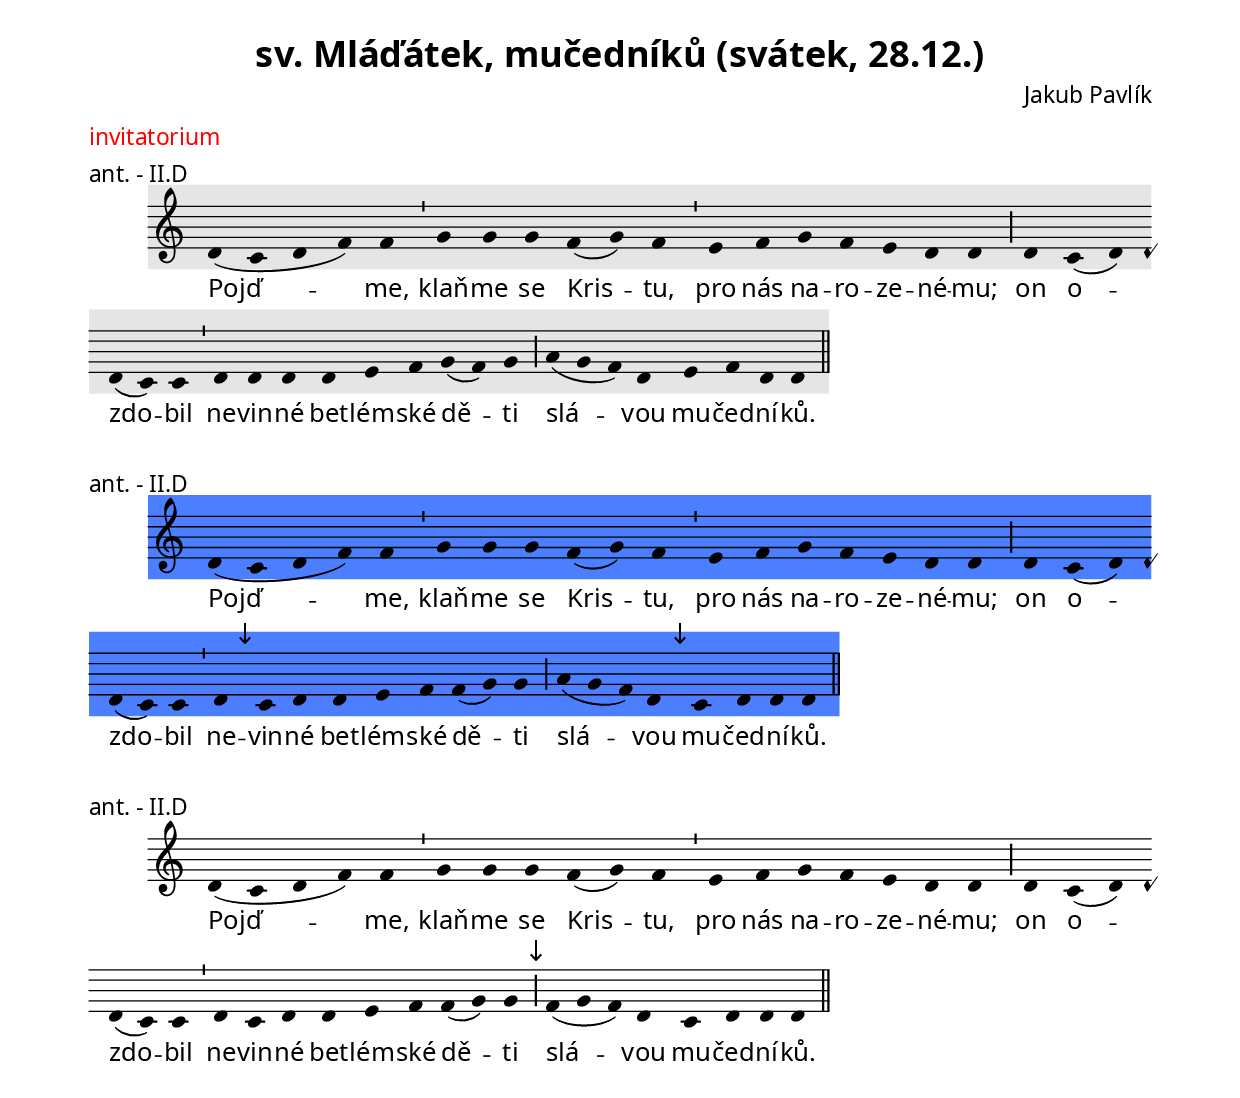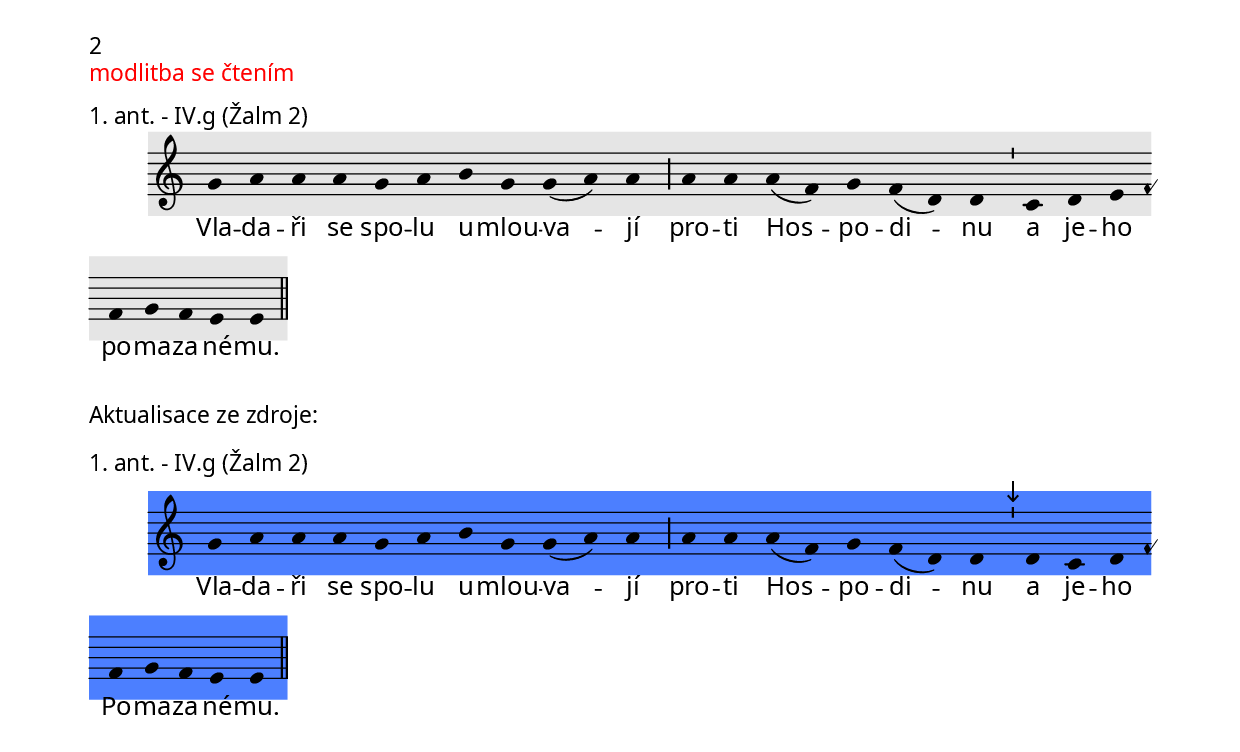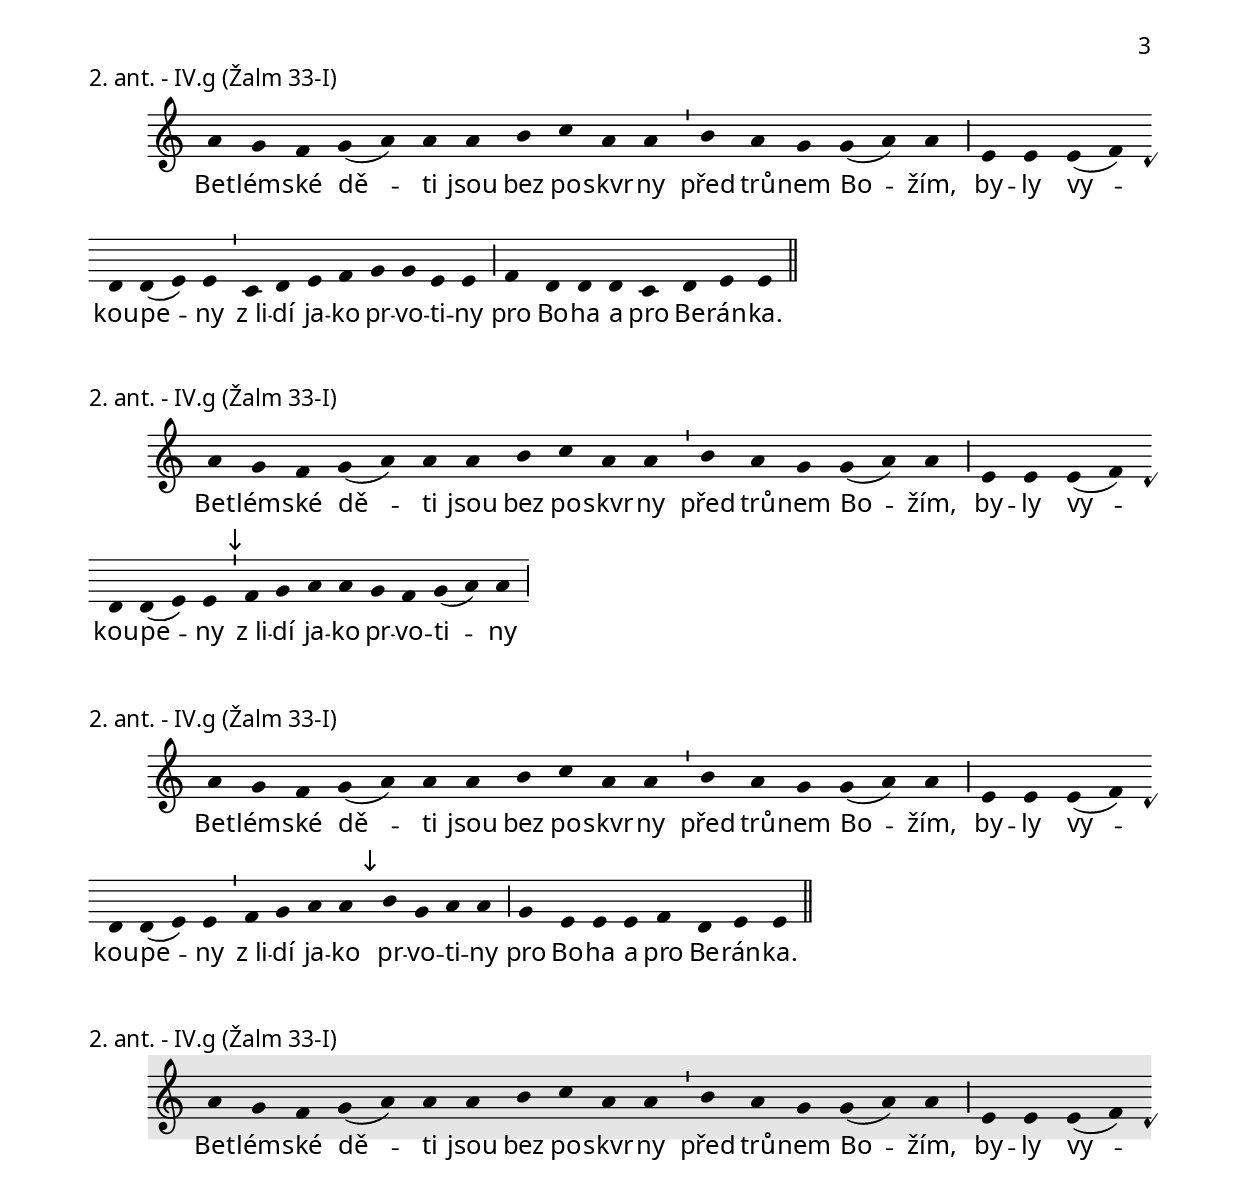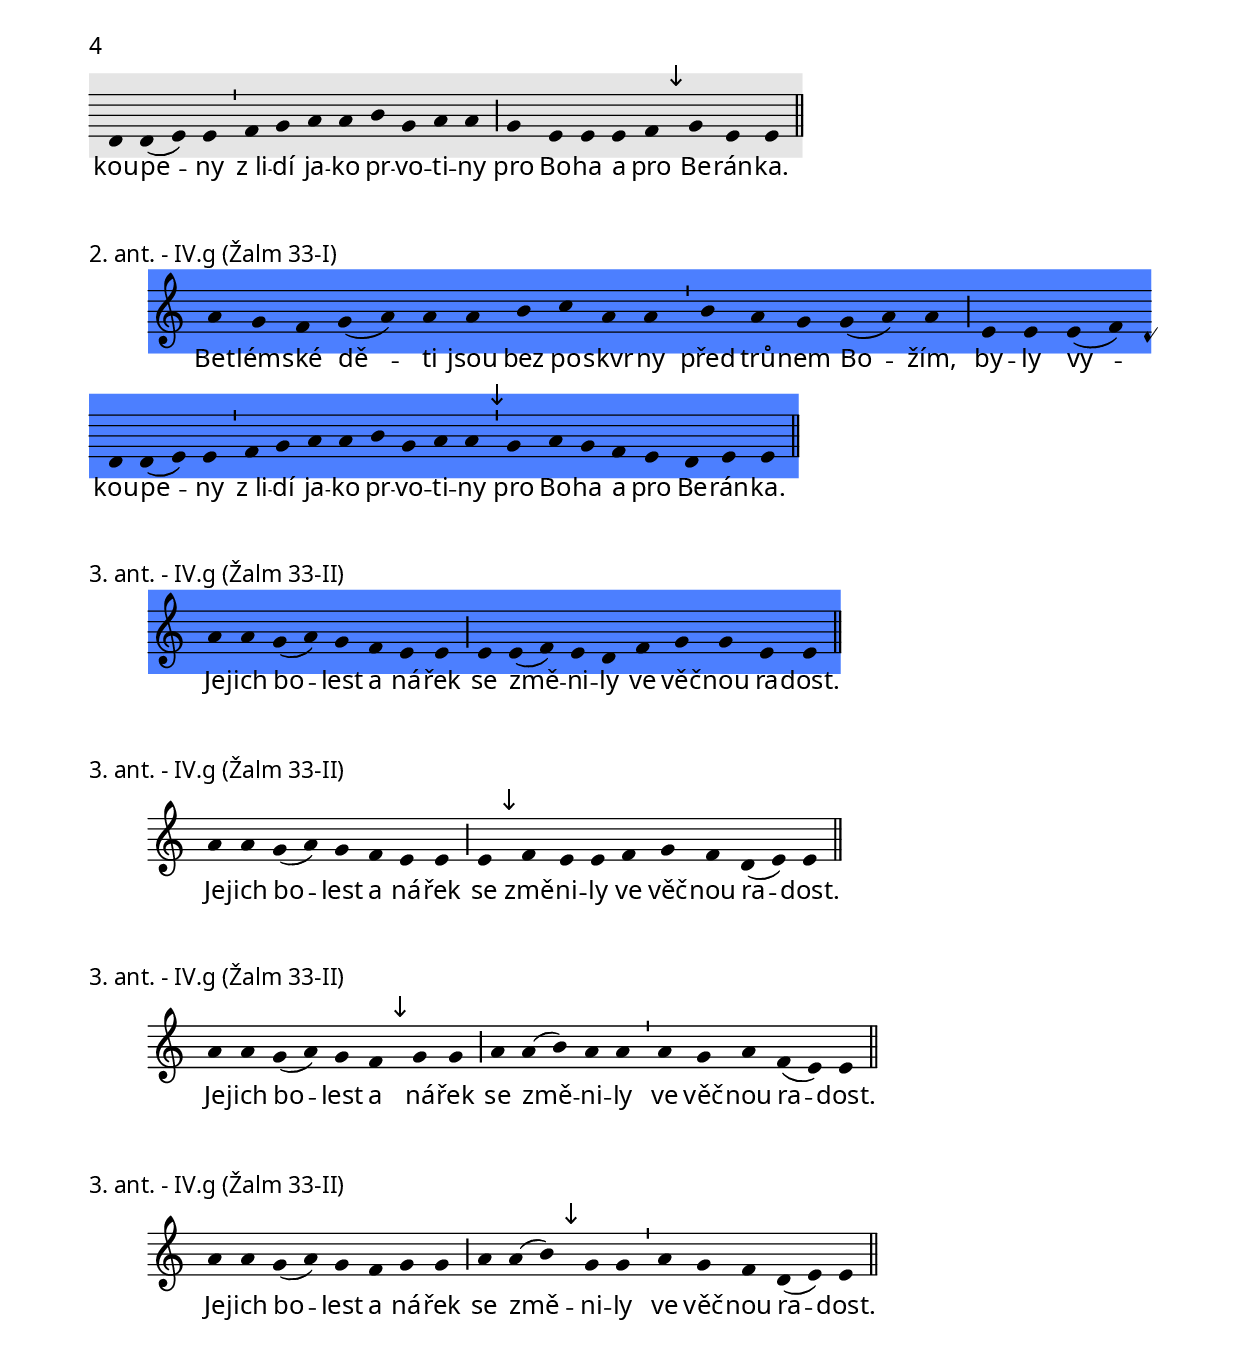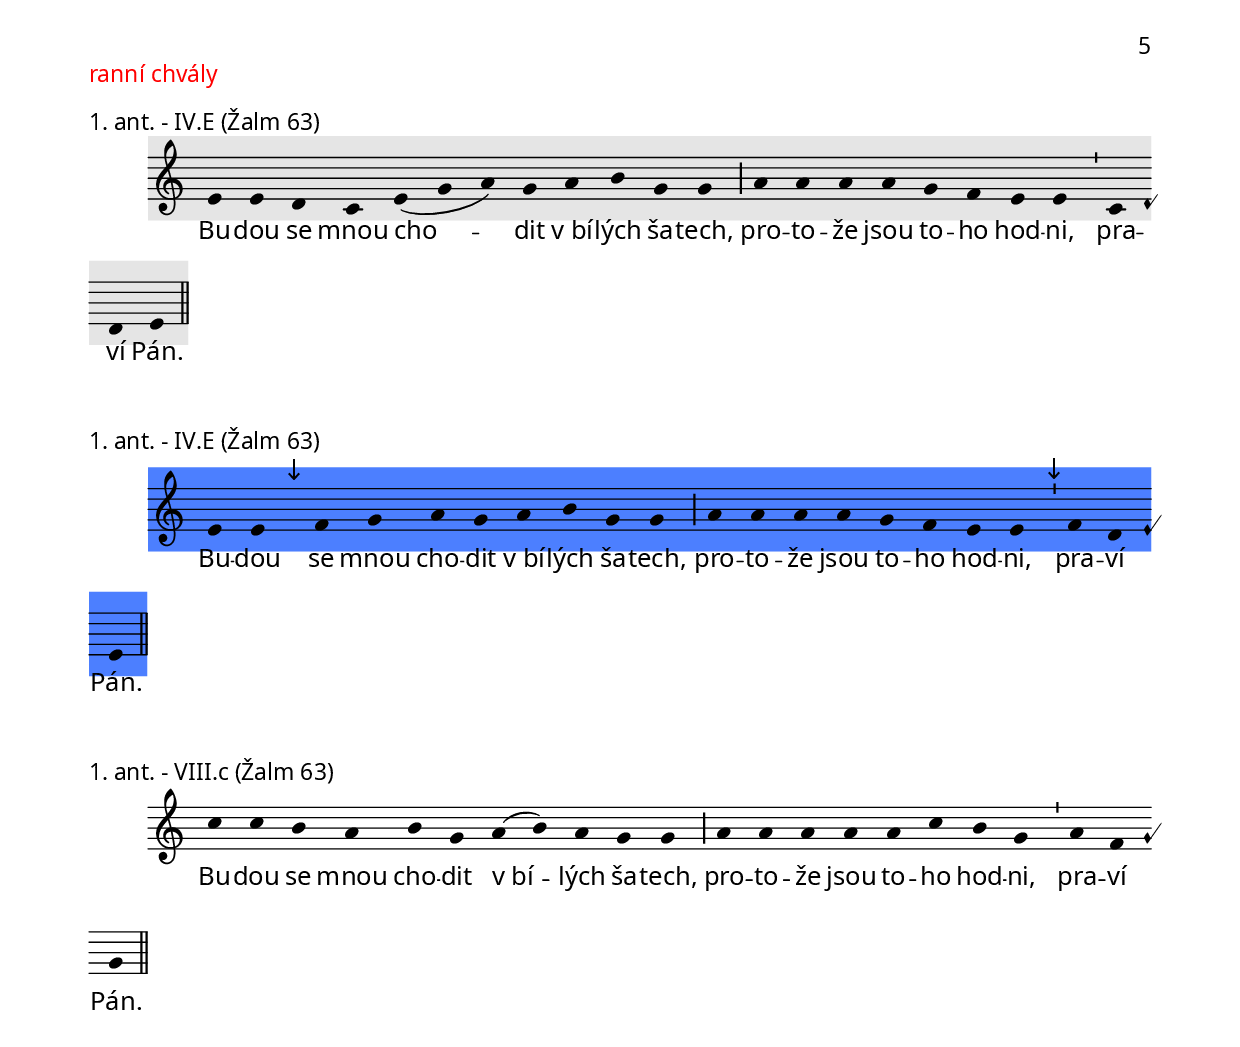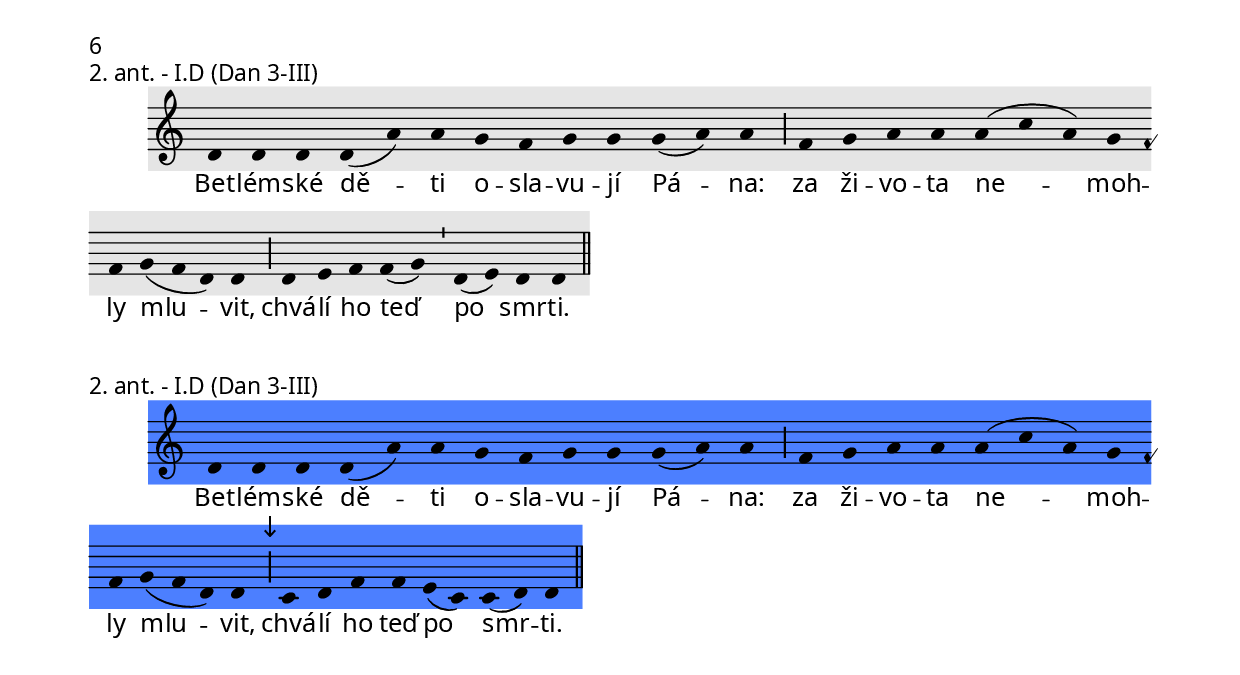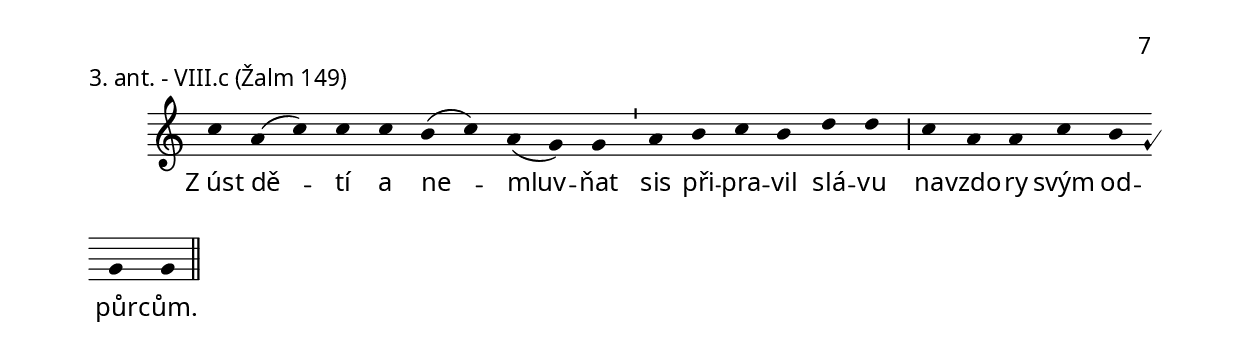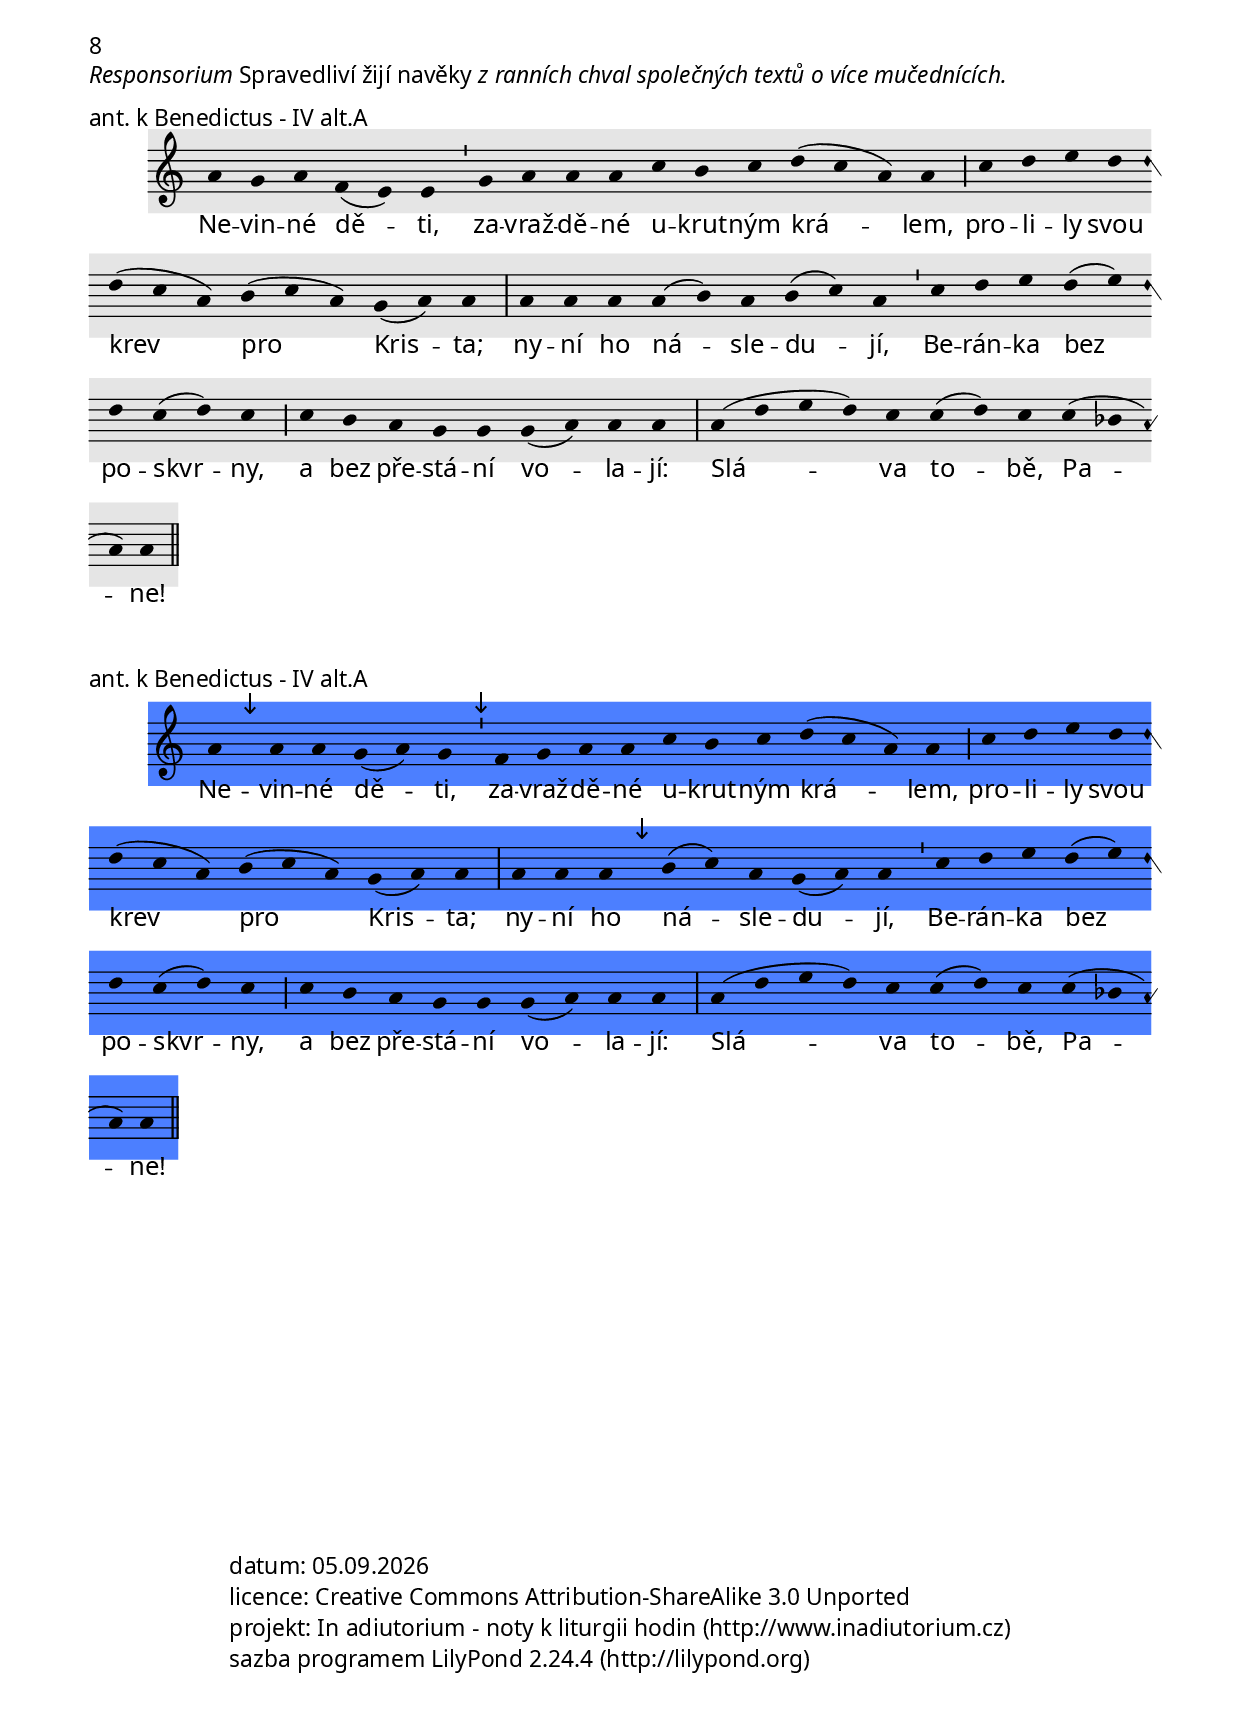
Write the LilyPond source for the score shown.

\version "2.16.0"

\header {
  title = "sv. Mláďátek, mučedníků (svátek, 28.12.)"
  composer = "Jakub Pavlík"
}

\include "../spolecne.ly"

\markup {\nadpisHodinka {"invitatorium"}}

\score {
  \relative c' {
    \zvyraznovacSedy
    \choralniRezim
    d4( c d f) f \barMin g g g f( g) f \barMin e f g f e d d \barMaior
    d c( d) d( c) c \barMin d d d d e f g( f) g \barMaior
    a( g f) d e f d d \barFinalis
  }
  \addlyrics {
    Pojď -- me, klaň -- me se Kris -- tu, pro nás na -- ro -- ze -- né -- mu;
    on o -- zdo -- bil ne -- vin -- né bet -- lém -- ské dě -- ti
    slá -- vou mu -- čed -- ní -- ků.
  }
  \header {
    quid = "ant."
    modus = "II"
    differentia = "D"
    psalmus = ""
    id = "invit"
    piece = \markup {\sestavTitulekBezZalmu}
  }
}

\score {
  \relative c' {
    \zvyraznovacModry
    \choralniRezim
    d4( c d f) f \barMin g g g f( g) f \barMin e f g f e d d \barMaior
    d c( d) d( c) c \barMin d \mark\sipka c d d e f f( g) g \barMaior
    a( g f) d \mark\sipka c d d d \barFinalis
  }
  \addlyrics {
    Pojď -- me, klaň -- me se Kris -- tu, pro nás na -- ro -- ze -- né -- mu;
    on o -- zdo -- bil ne -- vin -- né bet -- lém -- ské dě -- ti
    slá -- vou mu -- čed -- ní -- ků.
  }
  \header {
    quid = "ant."
    modus = "II"
    differentia = "D"
    psalmus = ""
    id = "invit"
    piece = \markup {\sestavTitulekBezZalmu}
  }
}

\score {
  \relative c' {
    \choralniRezim
    d4( c d f) f \barMin g g g f( g) f \barMin e f g f e d d \barMaior
    d c( d) d( c) c \barMin d c d d e f f( g) g \barMaior
    \mark\sipka f( g f) d c d d d \barFinalis
  }
  \addlyrics {
    Pojď -- me, klaň -- me se Kris -- tu, pro nás na -- ro -- ze -- né -- mu;
    on o -- zdo -- bil ne -- vin -- né bet -- lém -- ské dě -- ti
    slá -- vou mu -- čed -- ní -- ků.
  }
  \header {
    quid = "ant."
    modus = "II"
    differentia = "D"
    psalmus = ""
    id = "invit"
    piece = \markup {\sestavTitulekBezZalmu}
  }
}

\pageBreak

\markup {\nadpisHodinka {"modlitba se čtením"}}

\score {
  \relative c'' {
    \zvyraznovacSedy
    \choralniRezim
    g a a a g a b g g( a) a \barMaior
    a a a( f) g f( d) d \barMin
    c d e f g f e e \barFinalis
  }
  \addlyrics {
    Vla -- da -- ři se spo -- lu u -- mlou -- va -- jí
    pro -- ti Hos -- po -- di -- nu
    a je -- ho po -- ma -- za -- né -- mu.
  }
  \header {
    quid = "1. ant."
    modus = "IV"
    differentia = "g"
    psalmus = "Žalm 2"
    fial = "pust_triduum.ly#pa-mc-ant1?cast"
    id = "mc-a1"
    piece = \markup {\sestavTitulek}
  }
}

\markup\aktualisace

\score {
  \relative c'' {
    \zvyraznovacModry
    \choralniRezim
    g a a a g a b g g( a) a \barMaior
    a a a( f) g f( d) d \barMin
    \mark\sipka d c d f g f e e \barFinalis
  }
  \addlyrics {
    Vla -- da -- ři se spo -- lu u -- mlou -- va -- jí
    pro -- ti Hos -- po -- di -- nu
    a je -- ho Po -- ma -- za -- né -- mu.
  }
  \header {
    quid = "1. ant."
    modus = "IV"
    differentia = "g"
    psalmus = "Žalm 2"
    fial = "pust_triduum.ly#pa-mc-ant1?cast"
    id = "mc-a1"
    piece = \markup {\sestavTitulek}
  }
}

\pageBreak

\score {
  \relative c'' {
    \choralniRezim
    a4 g f g( a) a a b c a a \barMin
    b a g g( a) a \barMaior
    e e e( f) d d( e) e \barMin
    c d e f g g e e \barMaior
    f d d d c d e e \barFinalis
  }
  \addlyrics {
    Bet -- lém -- ské dě -- ti jsou bez po -- skvr -- ny
    před trů -- nem Bo -- žím,
    by -- ly vy -- kou -- pe -- ny
    z_li -- dí ja -- ko pr -- vo -- ti -- ny
    pro Bo -- ha a pro Be -- rán -- ka.
  }
  \header {
    quid = "2. ant."
    modus = "IV"
    differentia = "g"
    psalmus = "Žalm 33-I"
    id = "mc-a2"
    piece = \markup {\sestavTitulek}
  }
}

\score {
  \relative c'' {
    \choralniRezim
    a4 g f g( a) a a b c a a \barMin
    b a g g( a) a \barMaior
    e e e( f) d d( e) e \barMin
    \mark\sipka f g a a g f g( a) a \barMaior
  }
  \addlyrics {
    Bet -- lém -- ské dě -- ti jsou bez po -- skvr -- ny
    před trů -- nem Bo -- žím,
    by -- ly vy -- kou -- pe -- ny
    z_li -- dí ja -- ko pr -- vo -- ti -- ny
    pro Bo -- ha a pro Be -- rán -- ka.
  }
  \header {
    quid = "2. ant."
    modus = "IV"
    differentia = "g"
    psalmus = "Žalm 33-I"
    id = "mc-a2"
    piece = \markup {\sestavTitulek}
  }
}

\score {
  \relative c'' {
    \choralniRezim
    a4 g f g( a) a a b c a a \barMin
    b a g g( a) a \barMaior
    e e e( f) d d( e) e \barMin
    f g a a \mark\sipka b g a a \barMaior
    g e e e f d e e \barFinalis
  }
  \addlyrics {
    Bet -- lém -- ské dě -- ti jsou bez po -- skvr -- ny
    před trů -- nem Bo -- žím,
    by -- ly vy -- kou -- pe -- ny
    z_li -- dí ja -- ko pr -- vo -- ti -- ny
    pro Bo -- ha a pro Be -- rán -- ka.
  }
  \header {
    quid = "2. ant."
    modus = "IV"
    differentia = "g"
    psalmus = "Žalm 33-I"
    id = "mc-a2"
    piece = \markup {\sestavTitulek}
  }
}

\score {
  \relative c'' {
    \zvyraznovacSedy
    \choralniRezim
    a4 g f g( a) a a b c a a \barMin
    b a g g( a) a \barMaior
    e e e( f) d d( e) e \barMin
    f g a a b g a a \barMaior
    g e e e f \mark\sipka g e e \barFinalis
  }
  \addlyrics {
    Bet -- lém -- ské dě -- ti jsou bez po -- skvr -- ny
    před trů -- nem Bo -- žím,
    by -- ly vy -- kou -- pe -- ny
    z_li -- dí ja -- ko pr -- vo -- ti -- ny
    pro Bo -- ha a pro Be -- rán -- ka.
  }
  \header {
    quid = "2. ant."
    modus = "IV"
    differentia = "g"
    psalmus = "Žalm 33-I"
    id = "mc-a2"
    piece = \markup {\sestavTitulek}
  }
}

\score {
  \relative c'' {
    \zvyraznovacModry
    \choralniRezim
    a4 g f g( a) a a b c a a \barMin
    b a g g( a) a \barMaior
    e e e( f) d d( e) e \barMin
    f g a a b g a a \mark\sipka \barMin
    g a g f e d e e \barFinalis
  }
  \addlyrics {
    Bet -- lém -- ské dě -- ti jsou bez po -- skvr -- ny
    před trů -- nem Bo -- žím,
    by -- ly vy -- kou -- pe -- ny
    z_li -- dí ja -- ko pr -- vo -- ti -- ny
    pro Bo -- ha a pro Be -- rán -- ka.
  }
  \header {
    quid = "2. ant."
    modus = "IV"
    differentia = "g"
    psalmus = "Žalm 33-I"
    id = "mc-a2"
    piece = \markup {\sestavTitulek}
  }
}

\score {
  \relative c'' {
    \zvyraznovacModry
    \choralniRezim
    a4 a g( a) g f e e \barMaior
    e e( f) e d f g g e e \barFinalis
  }
  \addlyrics {
    Je -- jich bo -- lest a ná -- řek
    se změ -- ni -- ly ve věč -- nou ra -- dost.
  }
  \header {
    quid = "3. ant."
    modus = "IV"
    differentia = "g"
    psalmus = "Žalm 33-II"
    id = "mc-a3"
    piece = \markup {\sestavTitulek}
  }
}

\score {
  \relative c'' {
    \choralniRezim
    a4 a g( a) g f e e \barMaior
    e \mark\sipka f e e f g f d( e) e \barFinalis
  }
  \addlyrics {
    Je -- jich bo -- lest a ná -- řek
    se změ -- ni -- ly ve věč -- nou ra -- dost.
  }
  \header {
    quid = "3. ant."
    modus = "IV"
    differentia = "g"
    psalmus = "Žalm 33-II"
    id = "mc-a3"
    piece = \markup {\sestavTitulek}
  }
}

\score {
  \relative c'' {
    \choralniRezim
    a4 a g( a) g f \mark\sipka g g \barMaior
    a a( b) a a \barMin a g a f( e) e \barFinalis
  }
  \addlyrics {
    Je -- jich bo -- lest a ná -- řek
    se změ -- ni -- ly ve věč -- nou ra -- dost.
  }
  \header {
    quid = "3. ant."
    modus = "IV"
    differentia = "g"
    psalmus = "Žalm 33-II"
    id = "mc-a3"
    piece = \markup {\sestavTitulek}
  }
}

\score {
  \relative c'' {
    \choralniRezim
    a4 a g( a) g f g g \barMaior
    a a( b) \mark\sipka g g \barMin a g f d( e) e \barFinalis
  }
  \addlyrics {
    Je -- jich bo -- lest a ná -- řek
    se změ -- ni -- ly ve věč -- nou ra -- dost.
  }
  \header {
    quid = "3. ant."
    modus = "IV"
    differentia = "g"
    psalmus = "Žalm 33-II"
    id = "mc-a3"
    piece = \markup {\sestavTitulek}
  }
}

\pageBreak

\markup {\nadpisHodinka {"ranní chvály"}}

\score {
  \relative c' {
    \zvyraznovacSedy
    \choralniRezim
    e4 e d c e( g a) g a b g g \barMaior
    a a a a g f e e \barMin c d e \barFinalis
  }
  \addlyrics {
    Bu -- dou se mnou cho -- dit v_bí -- lých ša -- tech,
    pro -- to -- že jsou to -- ho hod -- ni, pra -- ví Pán.
  }
  \header {
    quid = "1. ant."
    modus = "IV"
    differentia = "E"
    psalmus = "Žalm 63"
    id = "rch-a1"
    piece = \markup {\sestavTitulek}
  }
}

\score {
  \relative c' {
    \zvyraznovacModry
    \choralniRezim
    e4 e \mark\sipka f g a g a b g g \barMaior
    a a a a g f e e \barMin \mark\sipka f d e \barFinalis
  }
  \addlyrics {
    Bu -- dou se mnou cho -- dit v_bí -- lých ša -- tech,
    pro -- to -- že jsou to -- ho hod -- ni, pra -- ví Pán.
  }
  \header {
    quid = "1. ant."
    modus = "IV"
    differentia = "E"
    psalmus = "Žalm 63"
    id = "rch-a1"
    piece = \markup {\sestavTitulek}
  }
}

\score {
  \relative c'' {
    \choralniRezim
    c4 c b a b g a( b) a g g \barMaior
    a a a a a c b g \barMin a f g \barFinalis
  }
  \addlyrics {
    Bu -- dou se mnou cho -- dit v_bí -- lých ša -- tech,
    pro -- to -- že jsou to -- ho hod -- ni, pra -- ví Pán.
  }
  \header {
    quid = "1. ant."
    modus = "VIII"
    differentia = "c"
    psalmus = "Žalm 63"
    id = "rch-a1"
    piece = \markup {\sestavTitulek}
  }
}

\pageBreak

\score {
  \relative c' {
    \zvyraznovacSedy
    \choralniRezim
    d4 d d d( a') a g f g g g( a) a \barMaior
    f g a a a( c a) g f g( f d) d \barMaior
    d e f f( g) \barMin d( e) d d \barFinalis
  }
  \addlyrics {
    Bet -- lém -- ské dě -- ti o -- sla -- vu -- jí Pá -- na:
    za ži -- vo -- ta ne -- moh -- ly mlu -- vit,
    chvá -- lí ho teď po smr -- ti.
  }
  \header {
    quid = "2. ant."
    modus = "I"
    differentia = "D"
    psalmus = "Dan 3-III"
    id = "rch-a2"
    piece = \markup {\sestavTitulek}
  }
}

\score {
  \relative c' {
    \zvyraznovacModry
    \choralniRezim
    d4 d d d( a') a g f g g g( a) a \barMaior
    f g a a a( c a) g f g( f d) d \barMaior
    \mark\sipka c d f f e( c) c( d) d \barFinalis
  }
  \addlyrics {
    Bet -- lém -- ské dě -- ti o -- sla -- vu -- jí Pá -- na:
    za ži -- vo -- ta ne -- moh -- ly mlu -- vit,
    chvá -- lí ho teď po smr -- ti.
  }
  \header {
    quid = "2. ant."
    modus = "I"
    differentia = "D"
    psalmus = "Dan 3-III"
    id = "rch-a2"
    piece = \markup {\sestavTitulek}
  }
}

\pageBreak

\score {
  \relative c'' {
    \choralniRezim
    c4 a( c) c4 c4 b( c) a( g) g \barMin
    a b c b d d \barMaior
    c a a c b g g \barFinalis
  }
  \addlyrics {
    Z_úst dě -- tí a ne -- mluv -- ňat
    sis při -- pra -- vil slá -- vu
    na -- vzdo -- ry svým od -- půr -- cům.
  }
  \header {
    quid = "3. ant."
    modus = "VIII"
    differentia = "c"
    psalmus = "Žalm 149"
    id = "rch-a3"
    fons = "zacatek ze zaltare, so 4.t., rch, 3.a."
    fial = "fial://antifony/tyden4_7sobota.ly#rch-ant3?beginning"
    piece = \markup {\sestavTitulek}
  }
}

\pageBreak

\markup\italic{
  Responsorium \upright{Spravedliví žijí navěky}
  z ranních chval společných textů o více mučednících.
}

\score {
  \relative c'' {
    \zvyraznovacSedy
    \choralniRezim
    a4 g a f( e) e \barMin
    g a a a c b c d( c a) a \barMaior
    c d e d d( c a) b( c a) g( a) a \barMax

    a a a a( b) a b( c) a \barMin
    c d e d( e) d c( d) c \barMaior
    c b a g g g( a) a a \barMax

    a( d e d) c c( d) c c( bes a) a \barFinalis
  }
  \addlyrics {
    Ne -- vin -- né dě -- ti,
    za -- vraž -- dě -- né u -- krut -- ným krá -- lem,
    pro -- li -- ly svou krev pro Kris -- ta;

    ny -- ní ho ná -- sle -- du -- jí,
    Be -- rán -- ka bez po -- skvr -- ny,
    a bez pře -- stá -- ní vo -- la -- jí:

    Slá -- va to -- bě, Pa -- ne!
  }
  \header {
    quid = "ant. k Benedictus"
    modus = "IV alt"
    differentia = "A"
    psalmus = ""
    id = "rch-aben"
    piece = \markup {\sestavTitulekBezZalmu}
  }
}

\score {
  \relative c'' {
    \zvyraznovacModry
    \choralniRezim
    a4 \mark\sipka a a g( a) g \barMin
    \mark\sipka f g a a c b c d( c a) a \barMaior
    c d e d d( c a) b( c a) g( a) a \barMax

    a a a \mark\sipka b( c) a g( a) a \barMin
    c d e d( e) d c( d) c \barMaior
    c b a g g g( a) a a \barMax

    a( d e d) c c( d) c c( bes a) a \barFinalis
  }
  \addlyrics {
    Ne -- vin -- né dě -- ti,
    za -- vraž -- dě -- né u -- krut -- ným krá -- lem,
    pro -- li -- ly svou krev pro Kris -- ta;

    ny -- ní ho ná -- sle -- du -- jí,
    Be -- rán -- ka bez po -- skvr -- ny,
    a bez pře -- stá -- ní vo -- la -- jí:

    Slá -- va to -- bě, Pa -- ne!
  }
  \header {
    quid = "ant. k Benedictus"
    modus = "IV alt"
    differentia = "A"
    psalmus = ""
    id = "rch-aben"
    piece = \markup {\sestavTitulekBezZalmu}
  }
}
